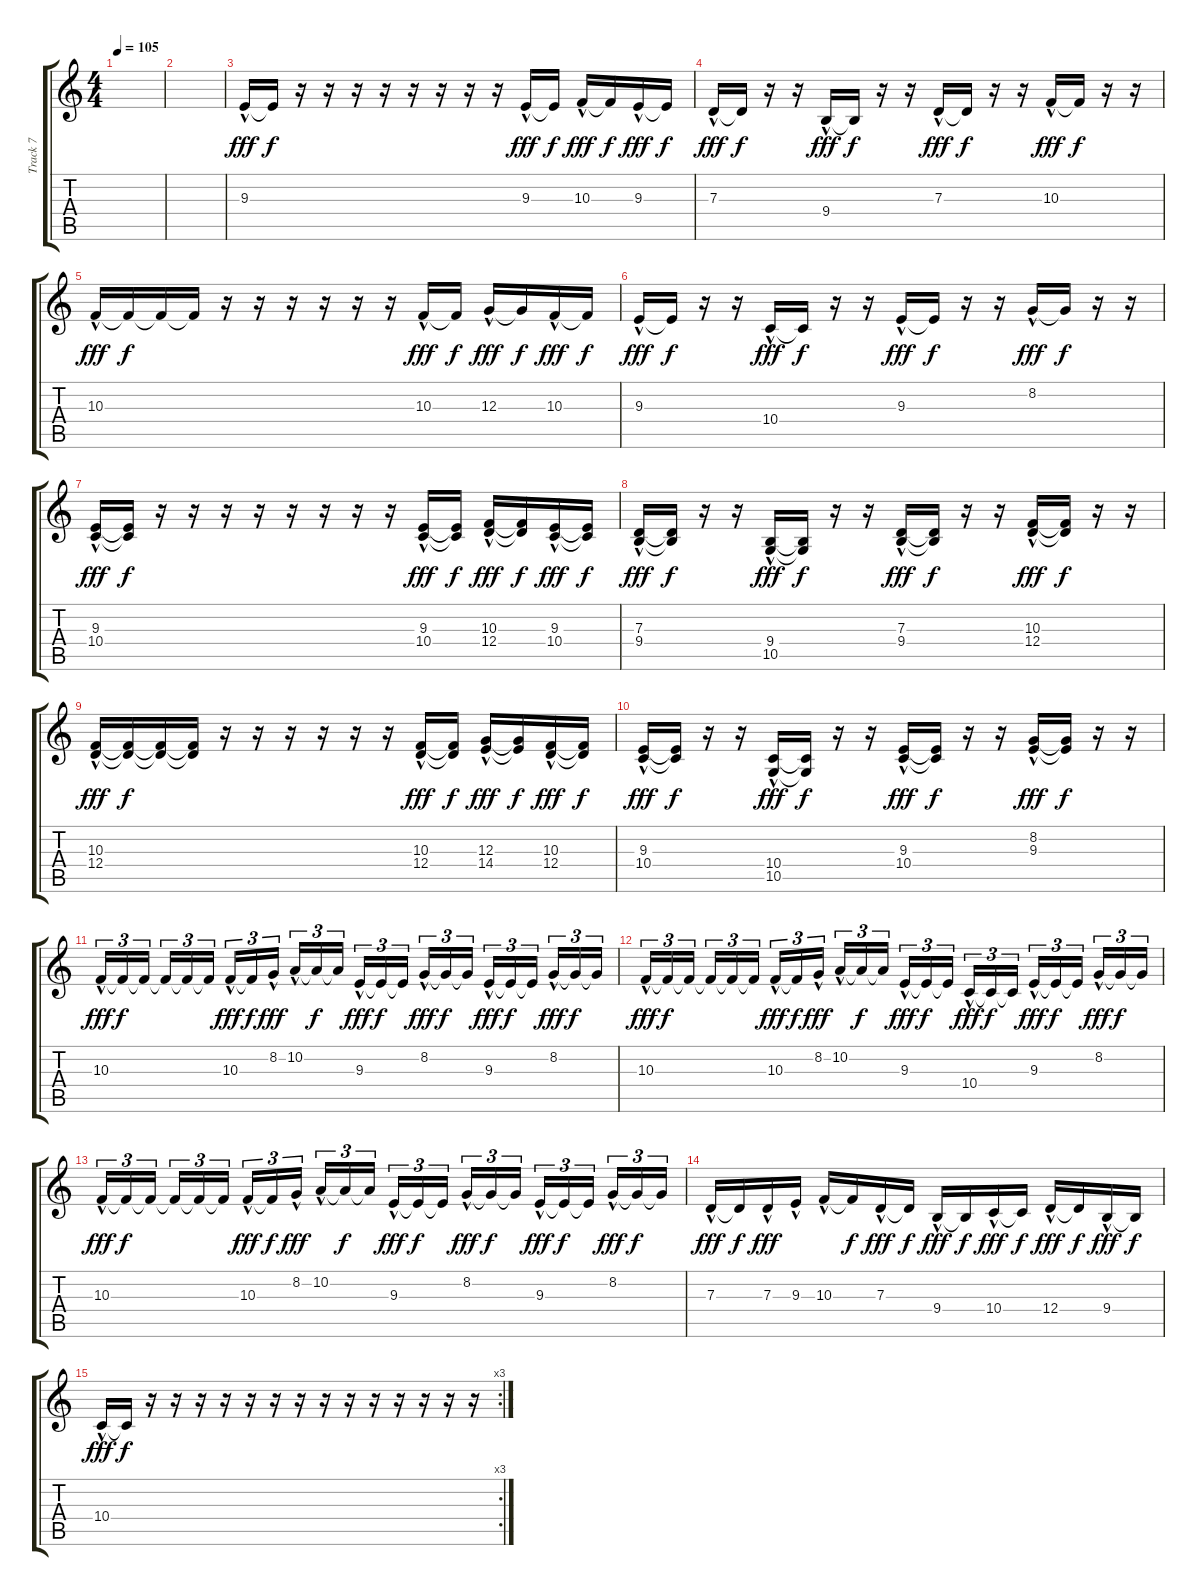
\track ("Track 7" "Track 7") {instrument vibraphone}
\staff {score tabs}
\tuning (E4 B3 G3 D3 A2 E2) {hide}
\ts (4 4)
\tempo 105
\clef g2
\ks c
|
|
9.3{hac}.16{dy fff} 9.3{t}.16{dy f} r.16 r.16 r.16 r.16 r.16 r.16 r.16 r.16 9.3{hac}.16{dy fff} 9.3{t}.16{dy f} 10.3{hac}.16{dy fff} 10.3{t}.16{dy f} 9.3{hac}.16{dy fff} 9.3{t}.16{dy f} |
7.3{hac}.16{dy fff} 7.3{t}.16{dy f} r.16 r.16 9.4{hac}.16{dy fff} 9.4{t}.16{dy f} r.16 r.16 7.3{hac}.16{dy fff} 7.3{t}.16{dy f} r.16 r.16 10.3{hac}.16{dy fff} 10.3{t}.16{dy f} r.16 r.16 |
10.3{hac}.16{dy fff} 10.3{t}.16{dy f} 10.3{t}.16 10.3{t}.16 r.16 r.16 r.16 r.16 r.16 r.16 10.3{hac}.16{dy fff} 10.3{t}.16{dy f} 12.3{hac}.16{dy fff} 12.3{t}.16{dy f} 10.3{hac}.16{dy fff} 10.3{t}.16{dy f} |
9.3{hac}.16{dy fff} 9.3{t}.16{dy f} r.16 r.16 10.4{hac}.16{dy fff} 10.4{t}.16{dy f} r.16 r.16 9.3{hac}.16{dy fff} 9.3{t}.16{dy f} r.16 r.16 8.2{hac}.16{dy fff} 8.2{t}.16{dy f} r.16 r.16 |
(9.3{hac} 10.4{hac}).16{dy fff} (9.3{t} 10.4{t}).16{dy f} r.16 r.16 r.16 r.16 r.16 r.16 r.16 r.16 (9.3{hac} 10.4{hac}).16{dy fff} (9.3{t} 10.4{t}).16{dy f} (10.3{hac} 12.4{hac}).16{dy fff} (10.3{t} 12.4{t}).16{dy f} (9.3{hac} 10.4{hac}).16{dy fff} (9.3{t} 10.4{t}).16{dy f} |
(7.3{hac} 9.4{hac}).16{dy fff} (7.3{t} 9.4{t}).16{dy f} r.16 r.16 (9.4{hac} 10.5{hac}).16{dy fff} (9.4{t} 10.5{t}).16{dy f} r.16 r.16 (7.3{hac} 9.4{hac}).16{dy fff} (7.3{t} 9.4{t}).16{dy f} r.16 r.16 (10.3{hac} 12.4{hac}).16{dy fff} (10.3{t} 12.4{t}).16{dy f} r.16 r.16 |
(10.3{hac} 12.4{hac}).16{dy fff} (10.3{t} 12.4{t}).16{dy f} (10.3{t} 12.4{t}).16 (10.3{t} 12.4{t}).16 r.16 r.16 r.16 r.16 r.16 r.16 (10.3{hac} 12.4{hac}).16{dy fff} (10.3{t} 12.4{t}).16{dy f} (12.3{hac} 14.4{hac}).16{dy fff} (12.3{t} 14.4{t}).16{dy f} (10.3{hac} 12.4{hac}).16{dy fff} (10.3{t} 12.4{t}).16{dy f} |
(9.3{hac} 10.4{hac}).16{dy fff} (9.3{t} 10.4{t}).16{dy f} r.16 r.16 (10.4{hac} 10.5{hac}).16{dy fff} (10.4{t} 10.5{t}).16{dy f} r.16 r.16 (9.3{hac} 10.4{hac}).16{dy fff} (9.3{t} 10.4{t}).16{dy f} r.16 r.16 (8.2{hac} 9.3{hac}).16{dy fff} (8.2{t} 9.3{t}).16{dy f} r.16 r.16 |
10.3{hac}.16{tu (3 2) dy fff} 10.3{t}.16{tu (3 2) dy f} 10.3{t}.16{tu (3 2) beam splitsecondary} 10.3{t}.16{tu (3 2)} 10.3{t}.16{tu (3 2)} 10.3{t}.16{tu (3 2)} 10.3{hac}.16{tu (3 2) dy fff} 10.3{t}.16{tu (3 2) dy f} 8.2{hac}.16{tu (3 2) dy fff beam splitsecondary} 10.2{hac}.16{tu (3 2)} 10.2{t}.16{tu (3 2) dy f} 10.2{t}.16{tu (3 2)} 9.3{hac}.16{tu (3 2) dy fff} 9.3{t}.16{tu (3 2) dy f} 9.3{t}.16{tu (3 2) beam splitsecondary} 8.2{hac}.16{tu (3 2) dy fff} 8.2{t}.16{tu (3 2) dy f} 8.2{t}.16{tu (3 2)} 9.3{hac}.16{tu (3 2) dy fff} 9.3{t}.16{tu (3 2) dy f} 9.3{t}.16{tu (3 2) beam splitsecondary} 8.2{hac}.16{tu (3 2) dy fff} 8.2{t}.16{tu (3 2) dy f} 8.2{t}.16{tu (3 2)} |
10.3{hac}.16{tu (3 2) dy fff} 10.3{t}.16{tu (3 2) dy f} 10.3{t}.16{tu (3 2) beam splitsecondary} 10.3{t}.16{tu (3 2)} 10.3{t}.16{tu (3 2)} 10.3{t}.16{tu (3 2)} 10.3{hac}.16{tu (3 2) dy fff} 10.3{t}.16{tu (3 2) dy f} 8.2{hac}.16{tu (3 2) dy fff beam splitsecondary} 10.2{hac}.16{tu (3 2)} 10.2{t}.16{tu (3 2) dy f} 10.2{t}.16{tu (3 2)} 9.3{hac}.16{tu (3 2) dy fff} 9.3{t}.16{tu (3 2) dy f} 9.3{t}.16{tu (3 2) beam splitsecondary} 10.4{hac}.16{tu (3 2) dy fff} 10.4{t}.16{tu (3 2) dy f} 10.4{t}.16{tu (3 2)} 9.3{hac}.16{tu (3 2) dy fff} 9.3{t}.16{tu (3 2) dy f} 9.3{t}.16{tu (3 2) beam splitsecondary} 8.2{hac}.16{tu (3 2) dy fff} 8.2{t}.16{tu (3 2) dy f} 8.2{t}.16{tu (3 2)} |
10.3{hac}.16{tu (3 2) dy fff} 10.3{t}.16{tu (3 2) dy f} 10.3{t}.16{tu (3 2) beam splitsecondary} 10.3{t}.16{tu (3 2)} 10.3{t}.16{tu (3 2)} 10.3{t}.16{tu (3 2)} 10.3{hac}.16{tu (3 2) dy fff} 10.3{t}.16{tu (3 2) dy f} 8.2{hac}.16{tu (3 2) dy fff beam splitsecondary} 10.2{hac}.16{tu (3 2)} 10.2{t}.16{tu (3 2) dy f} 10.2{t}.16{tu (3 2)} 9.3{hac}.16{tu (3 2) dy fff} 9.3{t}.16{tu (3 2) dy f} 9.3{t}.16{tu (3 2) beam splitsecondary} 8.2{hac}.16{tu (3 2) dy fff} 8.2{t}.16{tu (3 2) dy f} 8.2{t}.16{tu (3 2)} 9.3{hac}.16{tu (3 2) dy fff} 9.3{t}.16{tu (3 2) dy f} 9.3{t}.16{tu (3 2) beam splitsecondary} 8.2{hac}.16{tu (3 2) dy fff} 8.2{t}.16{tu (3 2) dy f} 8.2{t}.16{tu (3 2)} |
7.3{hac}.16{dy fff} 7.3{t}.16{dy f} 7.3{hac}.16{dy fff} 9.3{hac}.16 10.3{hac}.16 10.3{t}.16{dy f} 7.3{hac}.16{dy fff} 7.3{t}.16{dy f} 9.4{hac}.16{dy fff} 9.4{t}.16{dy f} 10.4{hac}.16{dy fff} 10.4{t}.16{dy f} 12.4{hac}.16{dy fff} 12.4{t}.16{dy f} 9.4{hac}.16{dy fff} 9.4{t}.16{dy f} |
\rc 3
10.4{hac}.16{dy fff} 10.4{t}.16{dy f} r.16 r.16 r.16 r.16 r.16 r.16 r.16 r.16 r.16 r.16 r.16 r.16 r.16 r.16
